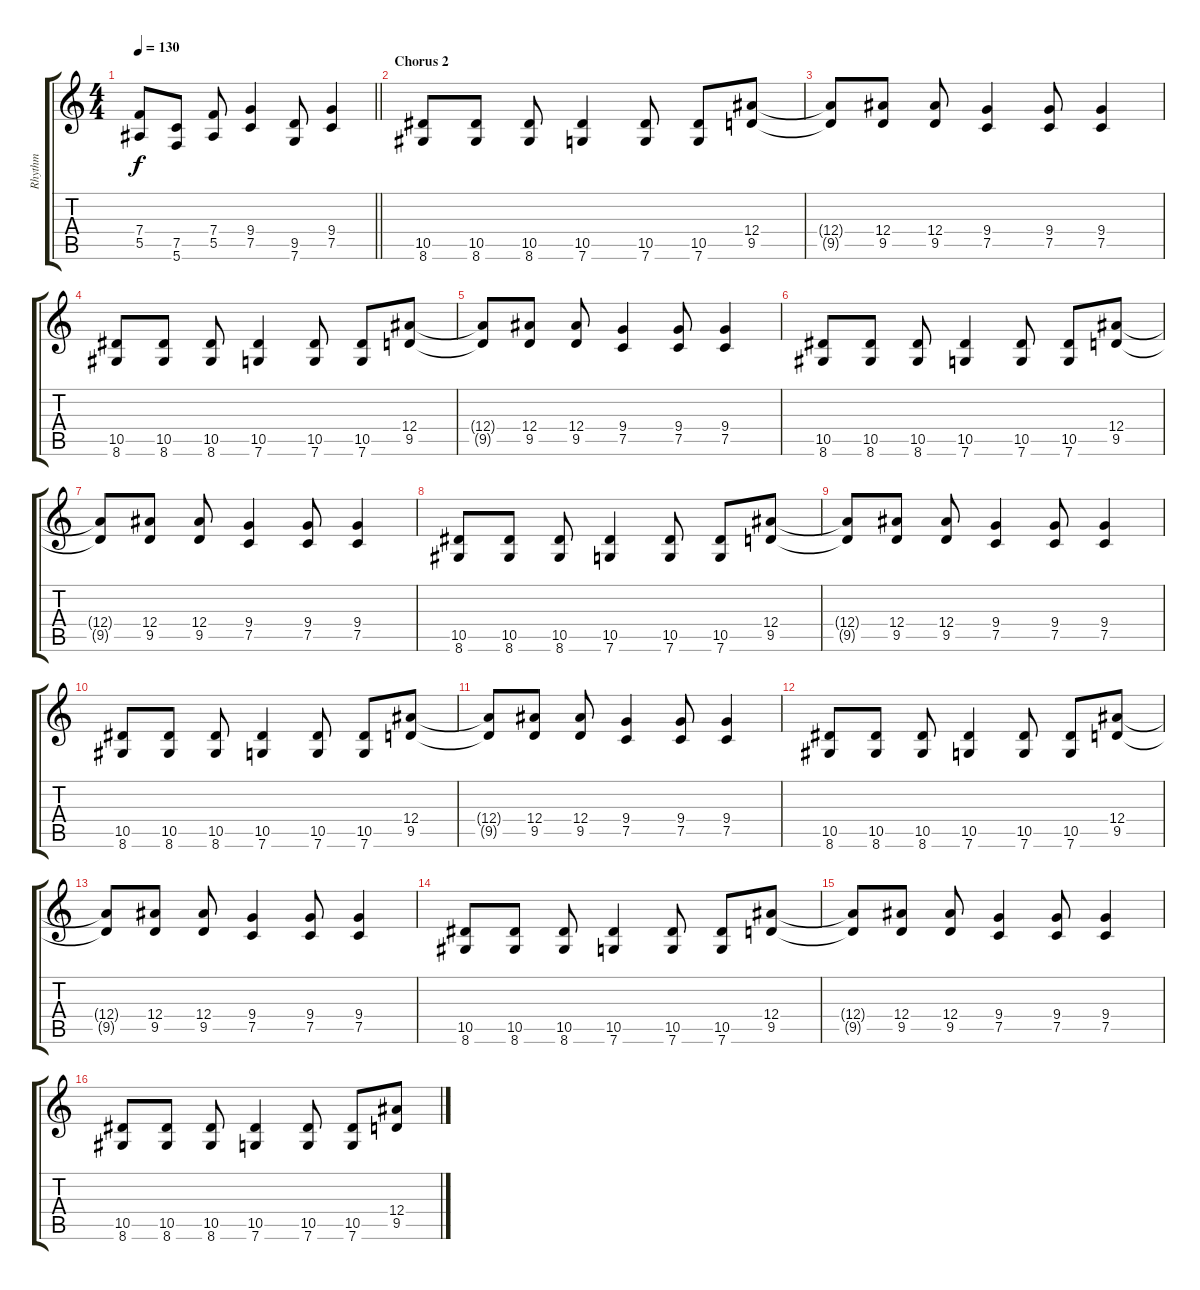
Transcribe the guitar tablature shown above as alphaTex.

\track ("Rhythm" "Rhythm") {instrument distortionguitar}
\staff {score tabs}
\tuning (C4 G3 Eb3 Bb2 F2 C2) {hide}
\ts (4 4)
\tempo 130
\clef g2
\barLineRight lightlight
\ks c
(7.4{t} 5.5{t}).8{dy f} (7.5 5.6).8 (7.4 5.5).8 (9.4 7.5).4 (9.5 7.6).8 (9.4 7.5).4 |
\section ("" "Chorus 2")
(10.5 8.6).8 (10.5 8.6).8 (10.5 8.6).8 (10.5 7.6).4 (10.5 7.6).8 (10.5 7.6).8 (12.4 9.5).8 |
(12.4{t} 9.5{t}).8 (12.4 9.5).8 (12.4 9.5).8 (9.4 7.5).4 (9.4 7.5).8 (9.4 7.5).4 |
(10.5 8.6).8 (10.5 8.6).8 (10.5 8.6).8 (10.5 7.6).4 (10.5 7.6).8 (10.5 7.6).8 (12.4 9.5).8 |
(12.4{t} 9.5{t}).8 (12.4 9.5).8 (12.4 9.5).8 (9.4 7.5).4 (9.4 7.5).8 (9.4 7.5).4 |
(10.5 8.6).8 (10.5 8.6).8 (10.5 8.6).8 (10.5 7.6).4 (10.5 7.6).8 (10.5 7.6).8 (12.4 9.5).8 |
(12.4{t} 9.5{t}).8 (12.4 9.5).8 (12.4 9.5).8 (9.4 7.5).4 (9.4 7.5).8 (9.4 7.5).4 |
(10.5 8.6).8 (10.5 8.6).8 (10.5 8.6).8 (10.5 7.6).4 (10.5 7.6).8 (10.5 7.6).8 (12.4 9.5).8 |
(12.4{t} 9.5{t}).8 (12.4 9.5).8 (12.4 9.5).8 (9.4 7.5).4 (9.4 7.5).8 (9.4 7.5).4 |
(10.5 8.6).8 (10.5 8.6).8 (10.5 8.6).8 (10.5 7.6).4 (10.5 7.6).8 (10.5 7.6).8 (12.4 9.5).8 |
(12.4{t} 9.5{t}).8 (12.4 9.5).8 (12.4 9.5).8 (9.4 7.5).4 (9.4 7.5).8 (9.4 7.5).4 |
(10.5 8.6).8 (10.5 8.6).8 (10.5 8.6).8 (10.5 7.6).4 (10.5 7.6).8 (10.5 7.6).8 (12.4 9.5).8 |
(12.4{t} 9.5{t}).8 (12.4 9.5).8 (12.4 9.5).8 (9.4 7.5).4 (9.4 7.5).8 (9.4 7.5).4 |
(10.5 8.6).8 (10.5 8.6).8 (10.5 8.6).8 (10.5 7.6).4 (10.5 7.6).8 (10.5 7.6).8 (12.4 9.5).8 |
(12.4{t} 9.5{t}).8 (12.4 9.5).8 (12.4 9.5).8 (9.4 7.5).4 (9.4 7.5).8 (9.4 7.5).4 |
(10.5 8.6).8 (10.5 8.6).8 (10.5 8.6).8 (10.5 7.6).4 (10.5 7.6).8 (10.5 7.6).8 (12.4 9.5).8
